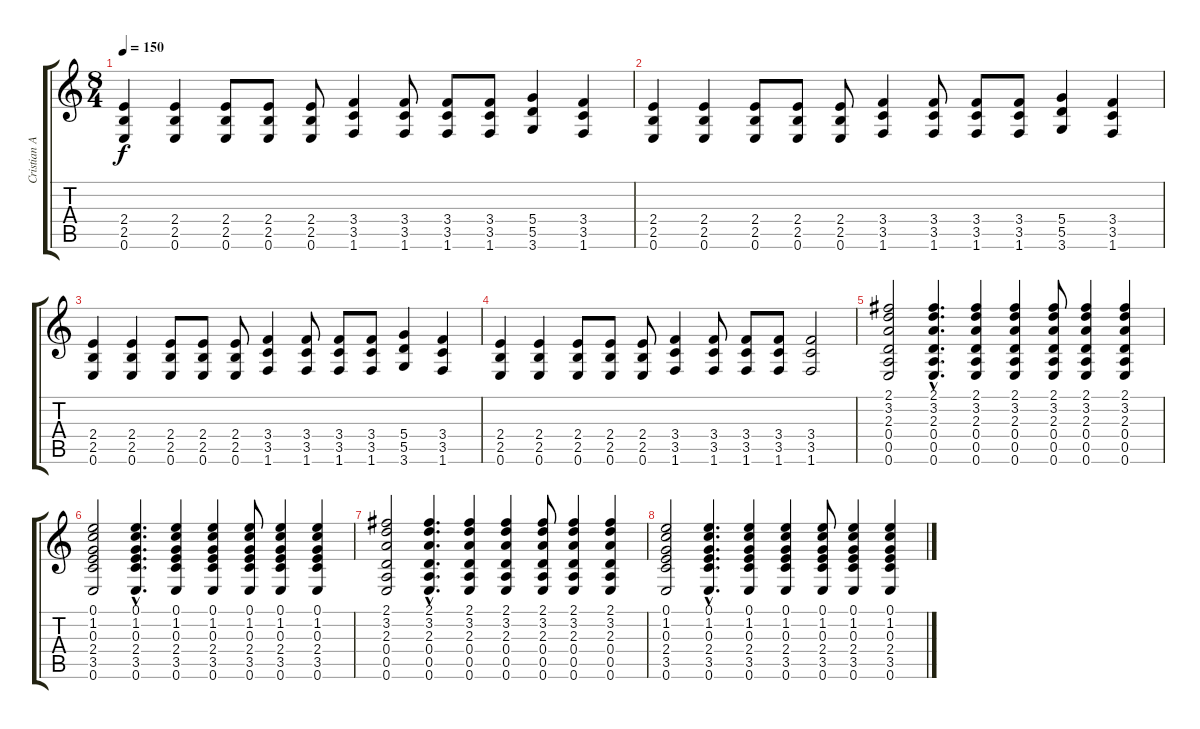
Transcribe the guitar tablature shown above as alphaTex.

\track ("Cristian Aldana" "Cristian A") {instrument acousticguitarnylon}
\staff {score tabs}
\tuning (E4 B3 G3 D3 A2 E2) {hide}
\ts (8 4)
\tempo 150
\clef g2
\ks c
(2.4 2.5 0.6).4{dy f} (2.4 2.5 0.6).4 (2.4 2.5 0.6).8 (2.4 2.5 0.6).8 (2.4 2.5 0.6).8 (3.4 3.5 1.6).4 (3.4 3.5 1.6).8 (3.4 3.5 1.6).8 (3.4 3.5 1.6).8 (5.4 5.5 3.6).4 (3.4 3.5 1.6).4 |
(2.4 2.5 0.6).4 (2.4 2.5 0.6).4 (2.4 2.5 0.6).8 (2.4 2.5 0.6).8 (2.4 2.5 0.6).8 (3.4 3.5 1.6).4 (3.4 3.5 1.6).8 (3.4 3.5 1.6).8 (3.4 3.5 1.6).8 (5.4 5.5 3.6).4 (3.4 3.5 1.6).4 |
(2.4 2.5 0.6).4 (2.4 2.5 0.6).4 (2.4 2.5 0.6).8 (2.4 2.5 0.6).8 (2.4 2.5 0.6).8 (3.4 3.5 1.6).4 (3.4 3.5 1.6).8 (3.4 3.5 1.6).8 (3.4 3.5 1.6).8 (5.4 5.5 3.6).4 (3.4 3.5 1.6).4 |
(2.4 2.5 0.6).4 (2.4 2.5 0.6).4 (2.4 2.5 0.6).8 (2.4 2.5 0.6).8 (2.4 2.5 0.6).8 (3.4 3.5 1.6).4 (3.4 3.5 1.6).8 (3.4 3.5 1.6).8 (3.4 3.5 1.6).8 (3.4 3.5 1.6).2 |
(2.1 3.2 2.3 0.4 0.5 0.6).2 (2.1{hac} 3.2{hac} 2.3{hac} 0.4{hac} 0.5{hac} 0.6{hac}).4{d} (2.1 3.2 2.3 0.4 0.5 0.6).4 (2.1 3.2 2.3 0.4 0.5 0.6).4 (2.1 3.2 2.3 0.4 0.5 0.6).8 (2.1 3.2 2.3 0.4 0.5 0.6).4 (2.1 3.2 2.3 0.4 0.5 0.6).4 |
(0.1 1.2 0.3 2.4 3.5 0.6).2 (0.1{hac} 1.2{hac} 0.3{hac} 2.4{hac} 3.5{hac} 0.6{hac}).4{d} (0.1 1.2 0.3 2.4 3.5 0.6).4 (0.1 1.2 0.3 2.4 3.5 0.6).4 (0.1 1.2 0.3 2.4 3.5 0.6).8 (0.1 1.2 0.3 2.4 3.5 0.6).4 (0.1 1.2 0.3 2.4 3.5 0.6).4 |
(2.1 3.2 2.3 0.4 0.5 0.6).2 (2.1{hac} 3.2{hac} 2.3{hac} 0.4{hac} 0.5{hac} 0.6{hac}).4{d} (2.1 3.2 2.3 0.4 0.5 0.6).4 (2.1 3.2 2.3 0.4 0.5 0.6).4 (2.1 3.2 2.3 0.4 0.5 0.6).8 (2.1 3.2 2.3 0.4 0.5 0.6).4 (2.1 3.2 2.3 0.4 0.5 0.6).4 |
(0.1 1.2 0.3 2.4 3.5 0.6).2 (0.1{hac} 1.2{hac} 0.3{hac} 2.4{hac} 3.5{hac} 0.6{hac}).4{d} (0.1 1.2 0.3 2.4 3.5 0.6).4 (0.1 1.2 0.3 2.4 3.5 0.6).4 (0.1 1.2 0.3 2.4 3.5 0.6).8 (0.1 1.2 0.3 2.4 3.5 0.6).4 (0.1 1.2 0.3 2.4 3.5 0.6).4
